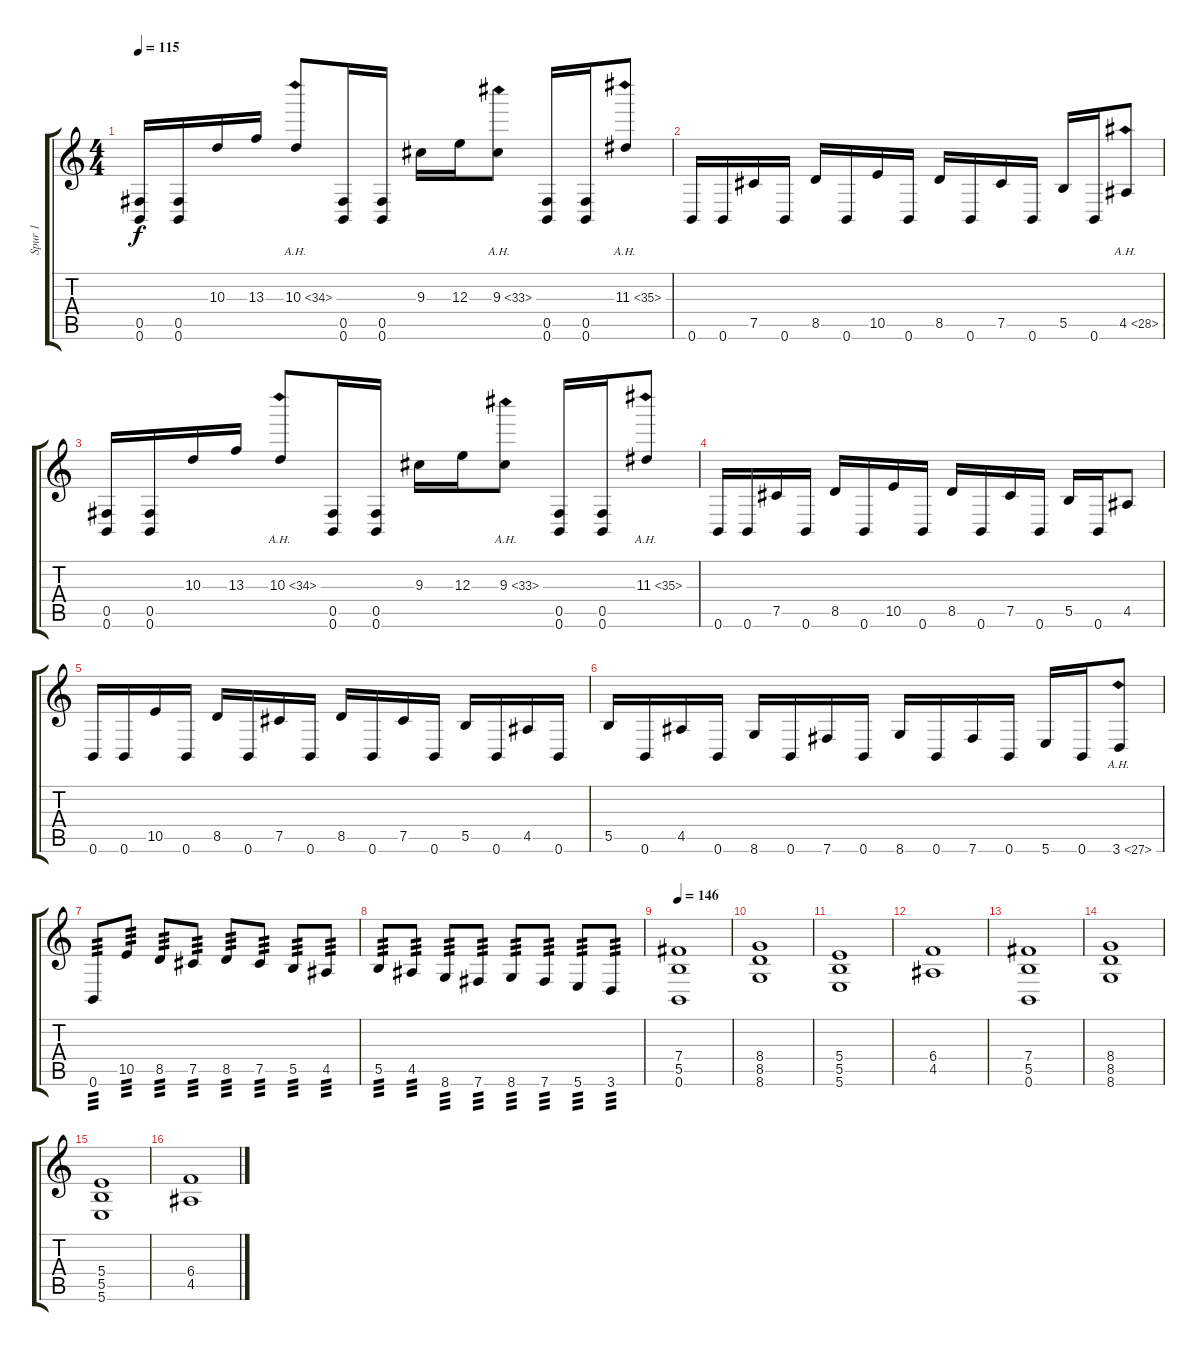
\track ("Spur 1" "Spur 1") {instrument distortionguitar}
\staff {score tabs}
\tuning (Db4 Ab3 E3 B2 Gb2 B1) {hide}
\ts (4 4)
\tempo 115
\clef g2
\ks c
(0.5 0.6).16{dy f} (0.5 0.6).16 10.3.16 13.3.16 10.3{ah 24}.8 (0.5 0.6).16 (0.5 0.6).16 9.3.16 12.3.16 9.3{ah 24}.8 (0.5 0.6).16 (0.5 0.6).16 11.3{ah 24}.8 |
0.6.16 0.6.16 7.5.16 0.6.16 8.5.16 0.6.16 10.5.16 0.6.16 8.5.16 0.6.16 7.5.16 0.6.16 5.5.16 0.6.16 4.5{ah 24}.8 |
(0.5 0.6).16 (0.5 0.6).16 10.3.16 13.3.16 10.3{ah 24}.8 (0.5 0.6).16 (0.5 0.6).16 9.3.16 12.3.16 9.3{ah 24}.8 (0.5 0.6).16 (0.5 0.6).16 11.3{ah 24}.8 |
0.6.16 0.6.16 7.5.16 0.6.16 8.5.16 0.6.16 10.5.16 0.6.16 8.5.16 0.6.16 7.5.16 0.6.16 5.5.16 0.6.16 4.5.8 |
0.6.16 0.6.16 10.5.16 0.6.16 8.5.16 0.6.16 7.5.16 0.6.16 8.5.16 0.6.16 7.5.16 0.6.16 5.5.16 0.6.16 4.5.16 0.6.16 |
5.5.16 0.6.16 4.5.16 0.6.16 8.6.16 0.6.16 7.6.16 0.6.16 8.6.16 0.6.16 7.6.16 0.6.16 5.6.16 0.6.16 3.6{ah 24}.8 |
0.6.8{tp 3} 10.5.8{tp 3} 8.5.8{tp 3} 7.5.8{tp 3} 8.5.8{tp 3} 7.5.8{tp 3} 5.5.8{tp 3} 4.5.8{tp 3} |
5.5.8{tp 3} 4.5.8{tp 3} 8.6.8{tp 3} 7.6.8{tp 3} 8.6.8{tp 3} 7.6.8{tp 3} 5.6.8{tp 3} 3.6.8{tp 3} |
\tempo 146
(7.4 5.5 0.6).1 |
(8.4 8.5 8.6).1 |
(5.4 5.5 5.6).1 |
(6.4 4.5).1 |
(7.4 5.5 0.6).1 |
(8.4 8.5 8.6).1 |
(5.4 5.5 5.6).1 |
(6.4 4.5).1
